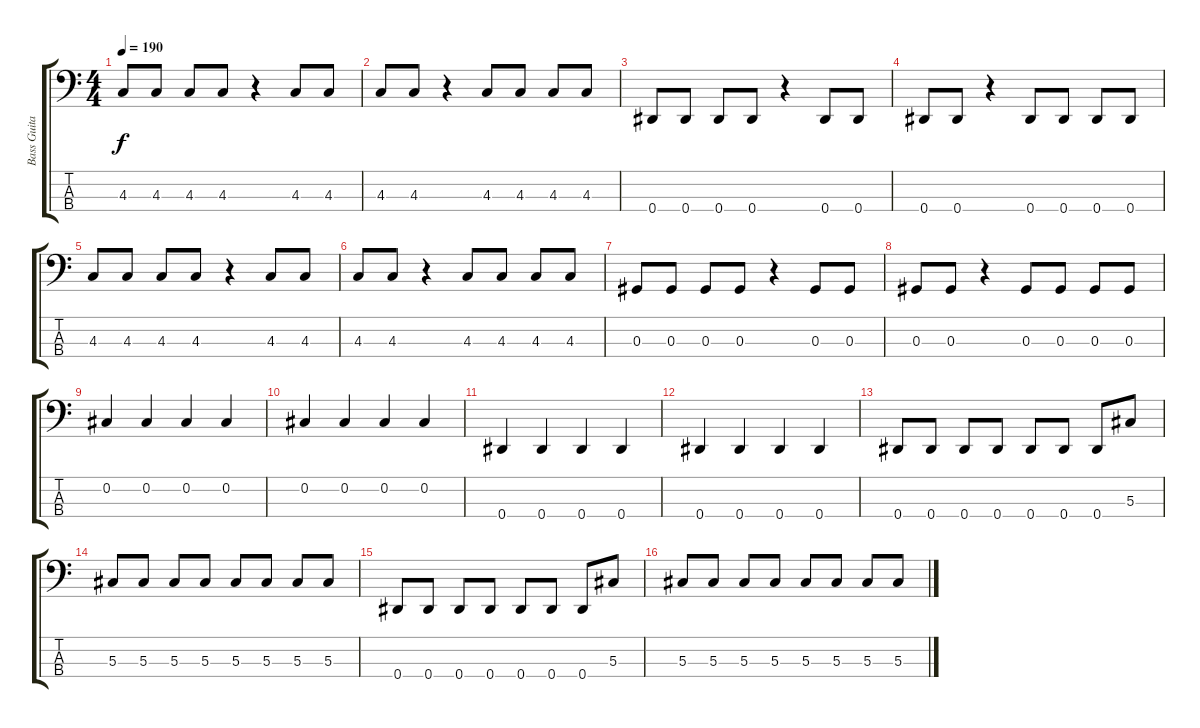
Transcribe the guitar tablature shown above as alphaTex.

\track ("Bass Guitar" "Bass Guita") {instrument electricbassfinger}
\staff {score tabs}
\tuning (Gb2 Db2 Ab1 Eb1) {hide}
\ts (4 4)
\tempo 190
\clef f4
\ks c
4.3.8{dy f} 4.3.8 4.3.8 4.3.8 r.4 4.3.8 4.3.8 |
4.3.8 4.3.8 r.4 4.3.8 4.3.8 4.3.8 4.3.8 |
0.4.8 0.4.8 0.4.8 0.4.8 r.4 0.4.8 0.4.8 |
0.4.8 0.4.8 r.4 0.4.8 0.4.8 0.4.8 0.4.8 |
4.3.8 4.3.8 4.3.8 4.3.8 r.4 4.3.8 4.3.8 |
4.3.8 4.3.8 r.4 4.3.8 4.3.8 4.3.8 4.3.8 |
0.3.8 0.3.8 0.3.8 0.3.8 r.4 0.3.8 0.3.8 |
0.3.8 0.3.8 r.4 0.3.8 0.3.8 0.3.8 0.3.8 |
0.2.4 0.2.4 0.2.4 0.2.4 |
0.2.4 0.2.4 0.2.4 0.2.4 |
0.4.4 0.4.4 0.4.4 0.4.4 |
0.4.4 0.4.4 0.4.4 0.4.4 |
0.4.8 0.4.8 0.4.8 0.4.8 0.4.8 0.4.8 0.4.8 5.3.8 |
5.3.8 5.3.8 5.3.8 5.3.8 5.3.8 5.3.8 5.3.8 5.3.8 |
0.4.8 0.4.8 0.4.8 0.4.8 0.4.8 0.4.8 0.4.8 5.3.8 |
5.3.8 5.3.8 5.3.8 5.3.8 5.3.8 5.3.8 5.3.8 5.3.8
